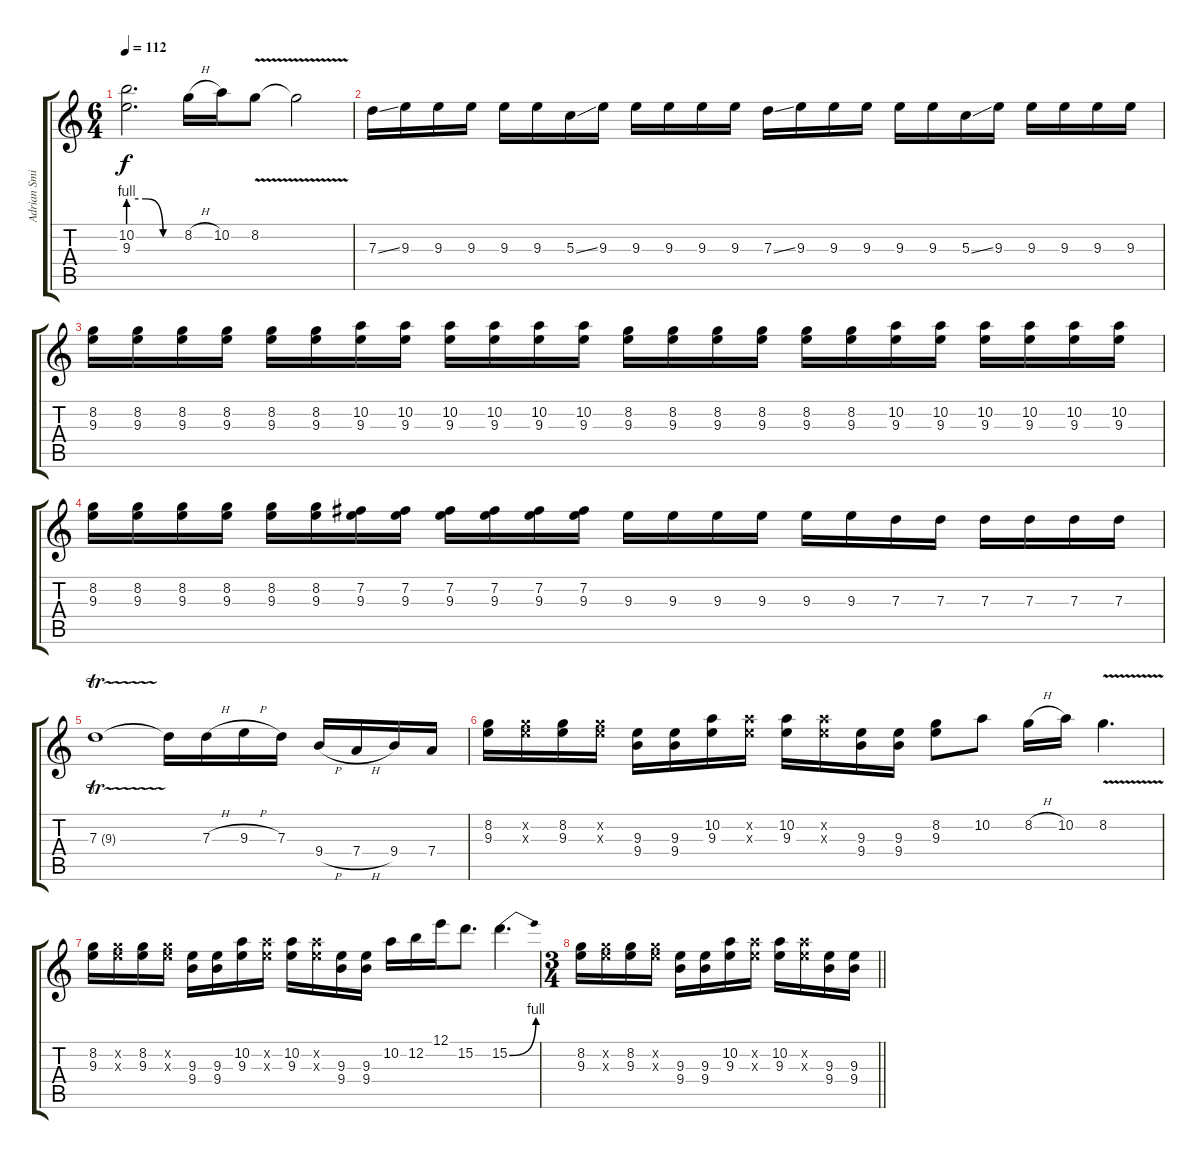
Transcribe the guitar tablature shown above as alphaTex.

\track ("Adrian Smith" "Adrian Smi") {instrument overdrivenguitar}
\staff {score tabs}
\tuning (E4 B3 G3 D3 A2 E2) {hide}
\ts (6 4)
\tempo 112
\clef g2
\ks c
(10.2{be (custom 0 4 20 4 40 0 60 0)} 9.3).2{d dy f} 8.2{h}.16 10.2.16 8.2{v}.8 8.2{t}.2 |
7.3{ss}.16 9.3.16 9.3.16 9.3.16 9.3.16 9.3.16 5.3{ss}.16 9.3.16 9.3.16 9.3.16 9.3.16 9.3.16 7.3{ss}.16 9.3.16 9.3.16 9.3.16 9.3.16 9.3.16 5.3{ss}.16 9.3.16 9.3.16 9.3.16 9.3.16 9.3.16 |
(8.2 9.3).16 (8.2 9.3).16 (8.2 9.3).16 (8.2 9.3).16 (8.2 9.3).16 (8.2 9.3).16 (10.2 9.3).16 (10.2 9.3).16 (10.2 9.3).16 (10.2 9.3).16 (10.2 9.3).16 (10.2 9.3).16 (8.2 9.3).16 (8.2 9.3).16 (8.2 9.3).16 (8.2 9.3).16 (8.2 9.3).16 (8.2 9.3).16 (10.2 9.3).16 (10.2 9.3).16 (10.2 9.3).16 (10.2 9.3).16 (10.2 9.3).16 (10.2 9.3).16 |
(8.2 9.3).16 (8.2 9.3).16 (8.2 9.3).16 (8.2 9.3).16 (8.2 9.3).16 (8.2 9.3).16 (7.2 9.3).16 (7.2 9.3).16 (7.2 9.3).16 (7.2 9.3).16 (7.2 9.3).16 (7.2 9.3).16 9.3.16 9.3.16 9.3.16 9.3.16 9.3.16 9.3.16 7.3.16 7.3.16 7.3.16 7.3.16 7.3.16 7.3.16 |
7.3{tr (9 32)}.1 7.3{t}.16 7.3{h}.16 9.3{h}.16 7.3.16 9.4{h}.16 7.4{h}.16 9.4.16 7.4.16 |
(8.2 9.3).16 (8.2{x} 9.3{x}).16 (8.2 9.3).16 (8.2{x} 9.3{x}).16 (9.3 9.4).16 (9.3 9.4).16 (10.2 9.3).16 (10.2{x} 9.3{x}).16 (10.2 9.3).16 (10.2{x} 9.3{x}).16 (9.3 9.4).16 (9.3 9.4).16 (8.2 9.3).8 10.2.8 8.2{h}.16 10.2.16 8.2{v}.4{d} |
(8.2 9.3).16 (8.2{x} 9.3{x}).16 (8.2 9.3).16 (8.2{x} 9.3{x}).16 (9.3 9.4).16 (9.3 9.4).16 (10.2 9.3).16 (10.2{x} 9.3{x}).16 (10.2 9.3).16 (10.2{x} 9.3{x}).16 (9.3 9.4).16 (9.3 9.4).16 10.2.16 12.2.16 12.1.16 15.2.8{d} 15.2{be (bend 0 0 60 4)}.4{d} |
\ts (3 4)
\barLineRight lightlight
(8.2 9.3).16 (8.2{x} 9.3{x}).16 (8.2 9.3).16 (8.2{x} 9.3{x}).16 (9.3 9.4).16 (9.3 9.4).16 (10.2 9.3).16 (10.2{x} 9.3{x}).16 (10.2 9.3).16 (10.2{x} 9.3{x}).16 (9.3 9.4).16 (9.3 9.4).16
